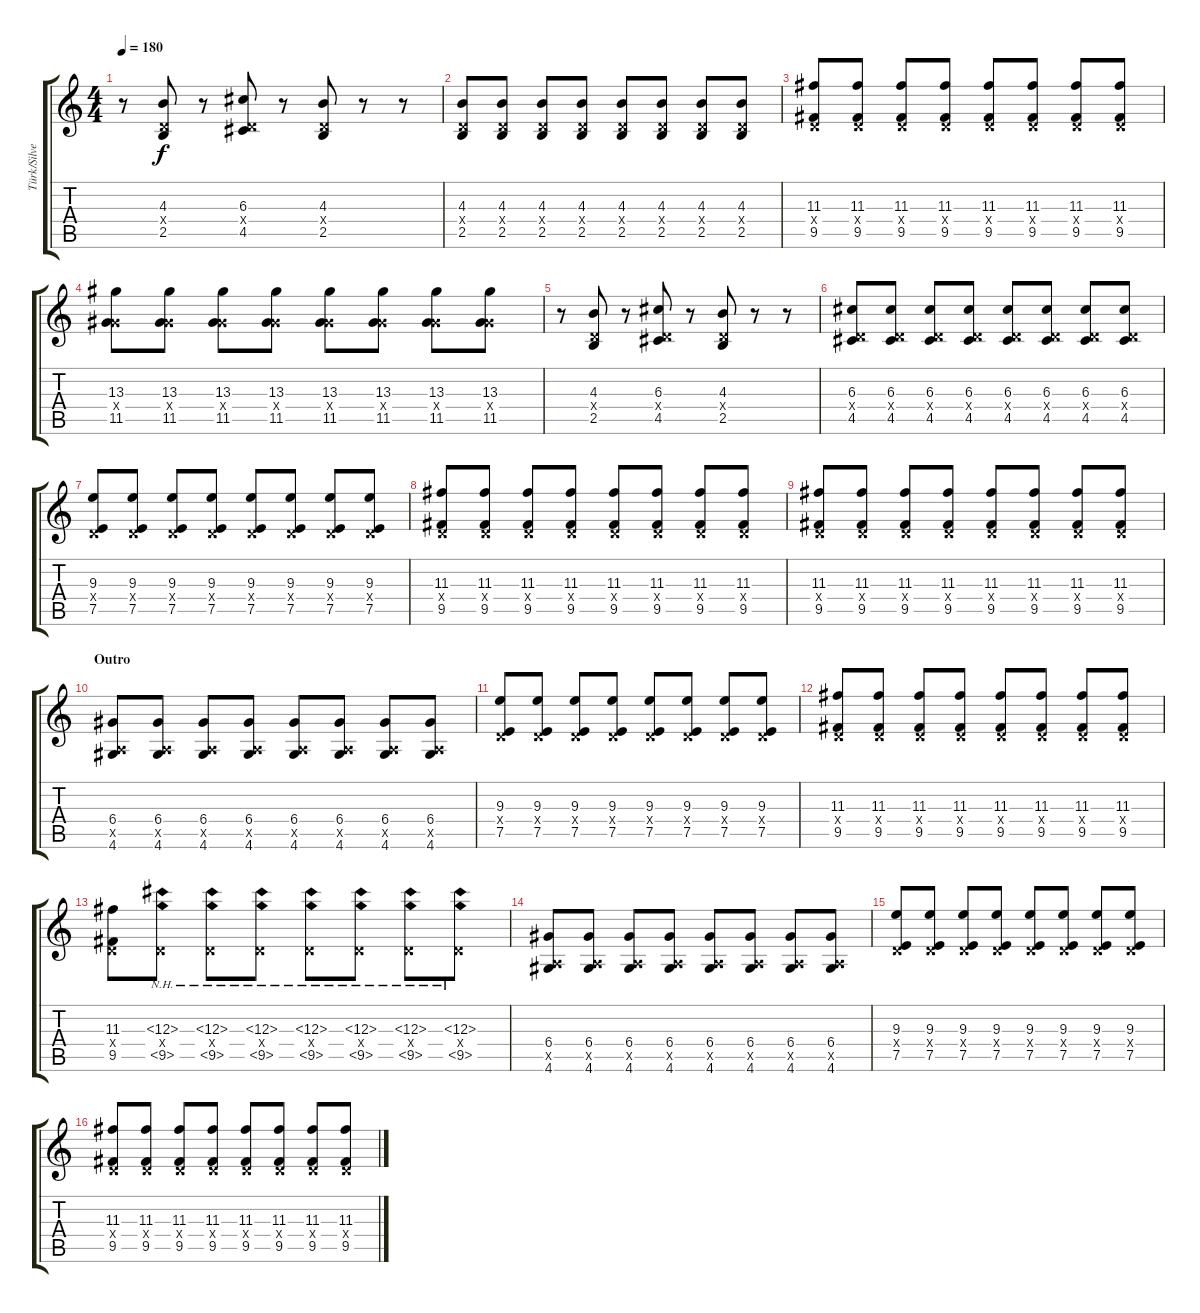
\track ("Türk/Silver 1" "Türk/Silve") {instrument overdrivenguitar}
\staff {score tabs}
\tuning (E4 B3 G3 D3 A2 E2) {hide}
\ts (4 4)
\tempo 180
\clef g2
\ks c
r.8{dy f} (4.3 0.4{x} 2.5).8 r.8 (6.3 0.4{x} 4.5).8 r.8 (4.3 0.4{x} 2.5).8 r.8 r.8 |
(4.3 0.4{x} 2.5).8 (4.3 0.4{x} 2.5).8 (4.3 0.4{x} 2.5).8 (4.3 0.4{x} 2.5).8 (4.3 0.4{x} 2.5).8 (4.3 0.4{x} 2.5).8 (4.3 0.4{x} 2.5).8 (4.3 0.4{x} 2.5).8 |
(11.3 0.4{x} 9.5).8 (11.3 0.4{x} 9.5).8 (11.3 0.4{x} 9.5).8 (11.3 0.4{x} 9.5).8 (11.3 0.4{x} 9.5).8 (11.3 0.4{x} 9.5).8 (11.3 0.4{x} 9.5).8 (11.3 0.4{x} 9.5).8 |
(13.3 6.4{x} 11.5).8 (13.3 6.4{x} 11.5).8 (13.3 6.4{x} 11.5).8 (13.3 6.4{x} 11.5).8 (13.3 6.4{x} 11.5).8 (13.3 6.4{x} 11.5).8 (13.3 6.4{x} 11.5).8 (13.3 6.4{x} 11.5).8 |
r.8 (4.3 0.4{x} 2.5).8 r.8 (6.3 0.4{x} 4.5).8 r.8 (4.3 0.4{x} 2.5).8 r.8 r.8 |
(6.3 0.4{x} 4.5).8 (6.3 0.4{x} 4.5).8 (6.3 0.4{x} 4.5).8 (6.3 0.4{x} 4.5).8 (6.3 0.4{x} 4.5).8 (6.3 0.4{x} 4.5).8 (6.3 0.4{x} 4.5).8 (6.3 0.4{x} 4.5).8 |
(9.3 0.4{x} 7.5).8 (9.3 0.4{x} 7.5).8 (9.3 0.4{x} 7.5).8 (9.3 0.4{x} 7.5).8 (9.3 0.4{x} 7.5).8 (9.3 0.4{x} 7.5).8 (9.3 0.4{x} 7.5).8 (9.3 0.4{x} 7.5).8 |
(11.3 0.4{x} 9.5).8 (11.3 0.4{x} 9.5).8 (11.3 0.4{x} 9.5).8 (11.3 0.4{x} 9.5).8 (11.3 0.4{x} 9.5).8 (11.3 0.4{x} 9.5).8 (11.3 0.4{x} 9.5).8 (11.3 0.4{x} 9.5).8 |
(11.3 0.4{x} 9.5).8 (11.3 0.4{x} 9.5).8 (11.3 0.4{x} 9.5).8 (11.3 0.4{x} 9.5).8 (11.3 0.4{x} 9.5).8 (11.3 0.4{x} 9.5).8 (11.3 0.4{x} 9.5).8 (11.3 0.4{x} 9.5).8 |
\section ("" "Outro")
(6.4 0.5{x} 4.6).8 (6.4 0.5{x} 4.6).8 (6.4 0.5{x} 4.6).8 (6.4 0.5{x} 4.6).8 (6.4 0.5{x} 4.6).8 (6.4 0.5{x} 4.6).8 (6.4 0.5{x} 4.6).8 (6.4 0.5{x} 4.6).8 |
(9.3 0.4{x} 7.5).8 (9.3 0.4{x} 7.5).8 (9.3 0.4{x} 7.5).8 (9.3 0.4{x} 7.5).8 (9.3 0.4{x} 7.5).8 (9.3 0.4{x} 7.5).8 (9.3 0.4{x} 7.5).8 (9.3 0.4{x} 7.5).8 |
(11.3 0.4{x} 9.5).8 (11.3 0.4{x} 9.5).8 (11.3 0.4{x} 9.5).8 (11.3 0.4{x} 9.5).8 (11.3 0.4{x} 9.5).8 (11.3 0.4{x} 9.5).8 (11.3 0.4{x} 9.5).8 (11.3 0.4{x} 9.5).8 |
(11.3 0.4{x} 9.5).8 (11.3{nh} 0.4{x} 9.5{nh}).8 (11.3{nh} 0.4{x} 9.5{nh}).8 (11.3{nh} 0.4{x} 9.5{nh}).8 (11.3{nh} 0.4{x} 9.5{nh}).8 (11.3{nh} 0.4{x} 9.5{nh}).8 (11.3{nh} 0.4{x} 9.5{nh}).8 (11.3{nh} 0.4{x} 9.5{nh}).8 |
(6.4 0.5{x} 4.6).8 (6.4 0.5{x} 4.6).8 (6.4 0.5{x} 4.6).8 (6.4 0.5{x} 4.6).8 (6.4 0.5{x} 4.6).8 (6.4 0.5{x} 4.6).8 (6.4 0.5{x} 4.6).8 (6.4 0.5{x} 4.6).8 |
(9.3 0.4{x} 7.5).8 (9.3 0.4{x} 7.5).8 (9.3 0.4{x} 7.5).8 (9.3 0.4{x} 7.5).8 (9.3 0.4{x} 7.5).8 (9.3 0.4{x} 7.5).8 (9.3 0.4{x} 7.5).8 (9.3 0.4{x} 7.5).8 |
(11.3 0.4{x} 9.5).8 (11.3 0.4{x} 9.5).8 (11.3 0.4{x} 9.5).8 (11.3 0.4{x} 9.5).8 (11.3 0.4{x} 9.5).8 (11.3 0.4{x} 9.5).8 (11.3 0.4{x} 9.5).8 (11.3 0.4{x} 9.5).8
